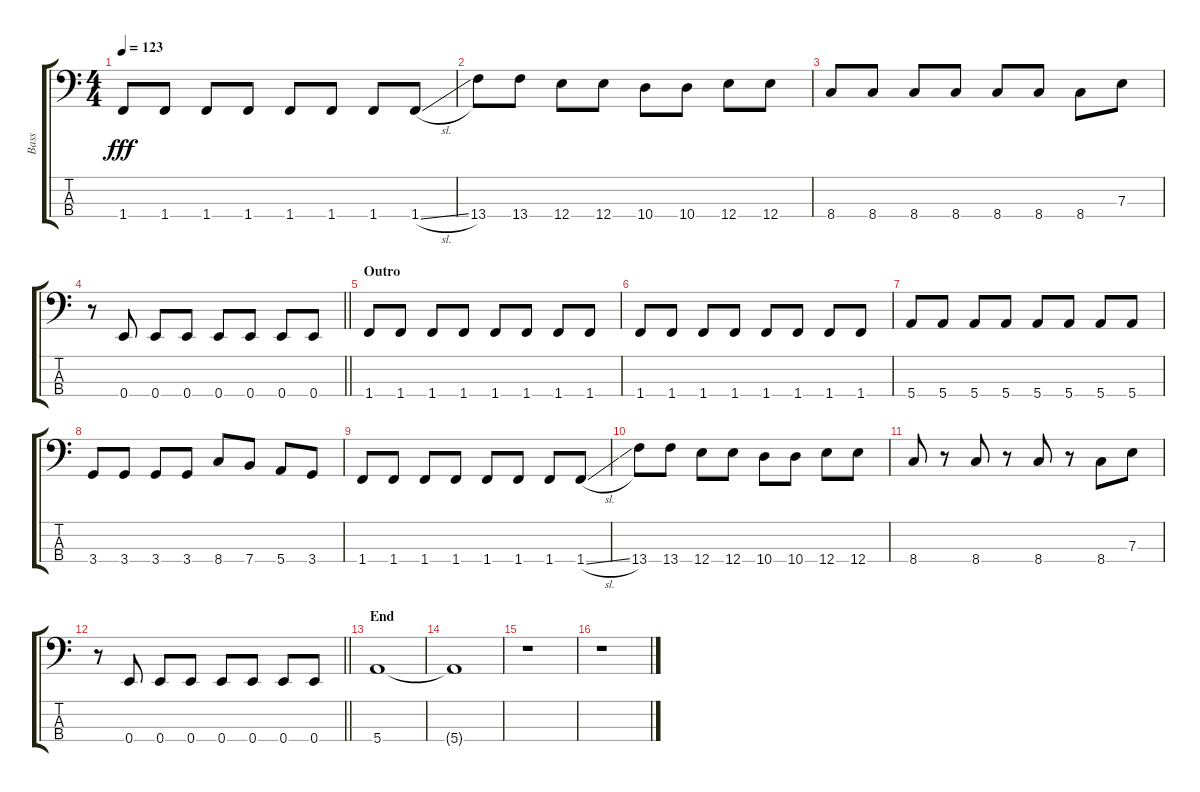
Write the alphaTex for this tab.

\track ("Bass" "Bass") {instrument electricbassfinger}
\staff {score tabs}
\tuning (G2 D2 A1 E1) {hide}
\ts (4 4)
\tempo 123
\clef f4
\ks c
1.4.8{dy fff} 1.4.8 1.4.8 1.4.8 1.4.8 1.4.8 1.4.8 1.4{sl}.8 |
13.4.8 13.4.8 12.4.8 12.4.8 10.4.8 10.4.8 12.4.8 12.4.8 |
8.4.8 8.4.8 8.4.8 8.4.8 8.4.8 8.4.8 8.4.8 7.3.8 |
\barLineRight lightlight
r.8 0.4.8 0.4.8 0.4.8 0.4.8 0.4.8 0.4.8 0.4.8 |
\section ("" "Outro")
1.4.8 1.4.8 1.4.8 1.4.8 1.4.8 1.4.8 1.4.8 1.4.8 |
1.4.8 1.4.8 1.4.8 1.4.8 1.4.8 1.4.8 1.4.8 1.4.8 |
5.4.8 5.4.8 5.4.8 5.4.8 5.4.8 5.4.8 5.4.8 5.4.8 |
3.4.8 3.4.8 3.4.8 3.4.8 8.4.8 7.4.8 5.4.8 3.4.8 |
1.4.8 1.4.8 1.4.8 1.4.8 1.4.8 1.4.8 1.4.8 1.4{sl}.8 |
13.4.8 13.4.8 12.4.8 12.4.8 10.4.8 10.4.8 12.4.8 12.4.8 |
8.4.8 r.8 8.4.8 r.8 8.4.8 r.8 8.4.8 7.3.8 |
\barLineRight lightlight
r.8 0.4.8 0.4.8 0.4.8 0.4.8 0.4.8 0.4.8 0.4.8 |
\section ("" "End")
5.4.1 |
5.4{t}.1 |
r.1 |
r.1
